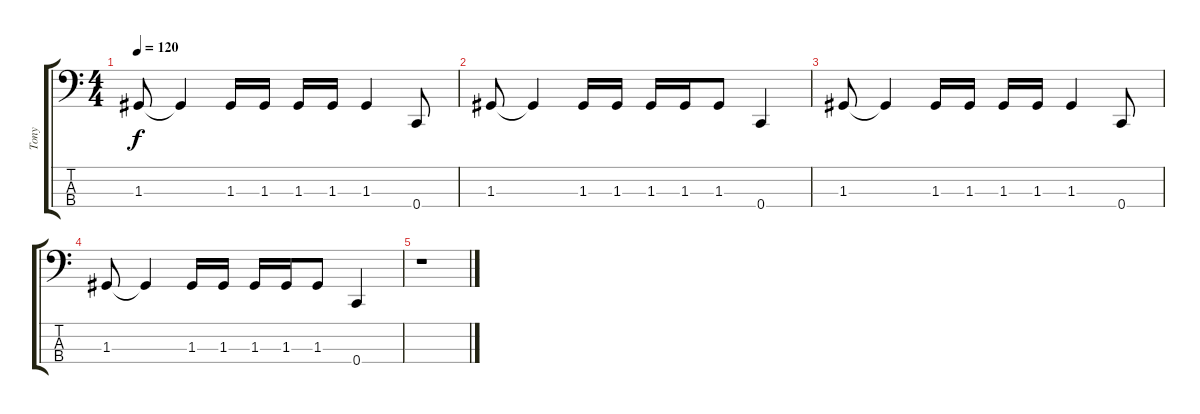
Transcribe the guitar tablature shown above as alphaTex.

\track ("Tony" "Tony") {instrument electricbassfinger}
\staff {score tabs}
\tuning (F2 C2 G1 C1) {hide}
\ts (4 4)
\tempo 120
\clef f4
\ks c
1.3.8{dy f} 1.3{t}.4 1.3.16 1.3.16 1.3.16 1.3.16 1.3.4 0.4.8 |
1.3.8 1.3{t}.4 1.3.16 1.3.16 1.3.16 1.3.16 1.3.8 0.4.4 |
1.3.8 1.3{t}.4 1.3.16 1.3.16 1.3.16 1.3.16 1.3.4 0.4.8 |
1.3.8 1.3{t}.4 1.3.16 1.3.16 1.3.16 1.3.16 1.3.8 0.4.4 |
r.1
